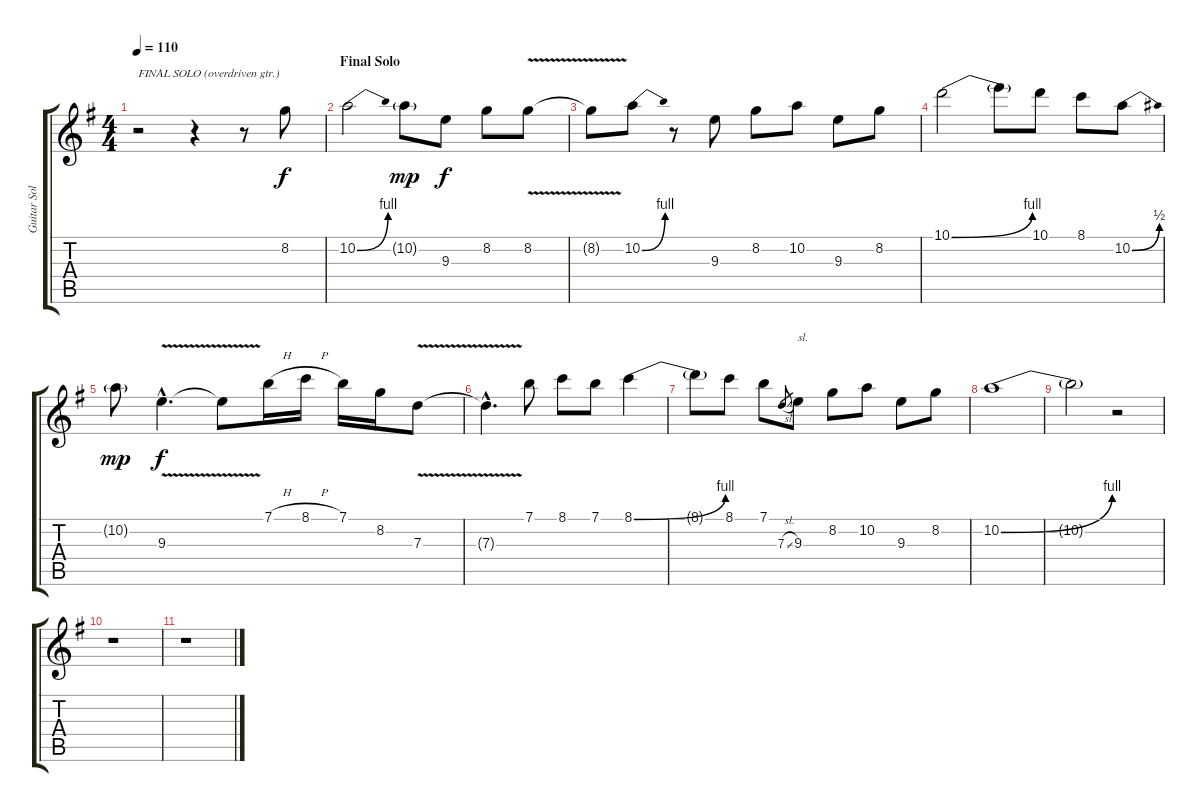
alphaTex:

\track ("Guitar Solo" "Guitar Sol") {instrument electricguitarjazz}
\staff {score tabs}
\tuning (E4 B3 G3 D3 A2 E2) {hide}
\ts (4 4)
\tempo 110
\clef g2
\ks g
r.2{txt "FINAL SOLO (overdriven gtr.)" dy f} r.4 r.8 8.2.8{volume 13 instrument overdrivenguitar} |
\section ("" "Final Solo")
10.2{be (bend 0 0 60 4)}.2 10.2{g}.8{dy mp} 9.3.8{dy f} 8.2.8 8.2{v}.8 |
8.2{t}.8 10.2{be (bend 0 0 60 4)}.8 r.8 9.3.8 8.2.8 10.2.8 9.3.8 8.2.8 |
10.1{be (bend 0 0 60 4)}.2 10.1{t}.8 10.1.8 8.1.8 10.2{be (bend 0 0 60 2)}.8 |
10.2{g}.8{dy mp} 9.3{v hac}.4{d dy f} 9.3{t}.8 7.1{h}.16 8.1{h}.16 7.1.16 8.2.16 7.3{v}.8 |
7.3{hac t}.4{d} 7.1.8 8.1.8 7.1.8 8.1{be (bend 0 0 60 4)}.4 |
8.1{t}.8 8.1.8 7.1.8 7.3{sl}.8{gr} 9.3.8{txt "sl."} 8.2.8 10.2.8 9.3.8 8.2.8 |
10.2{be (bend 0 0 60 4)}.1{volume 3} |
10.2{t}.2 r.2 |
r.1 |
r.1
